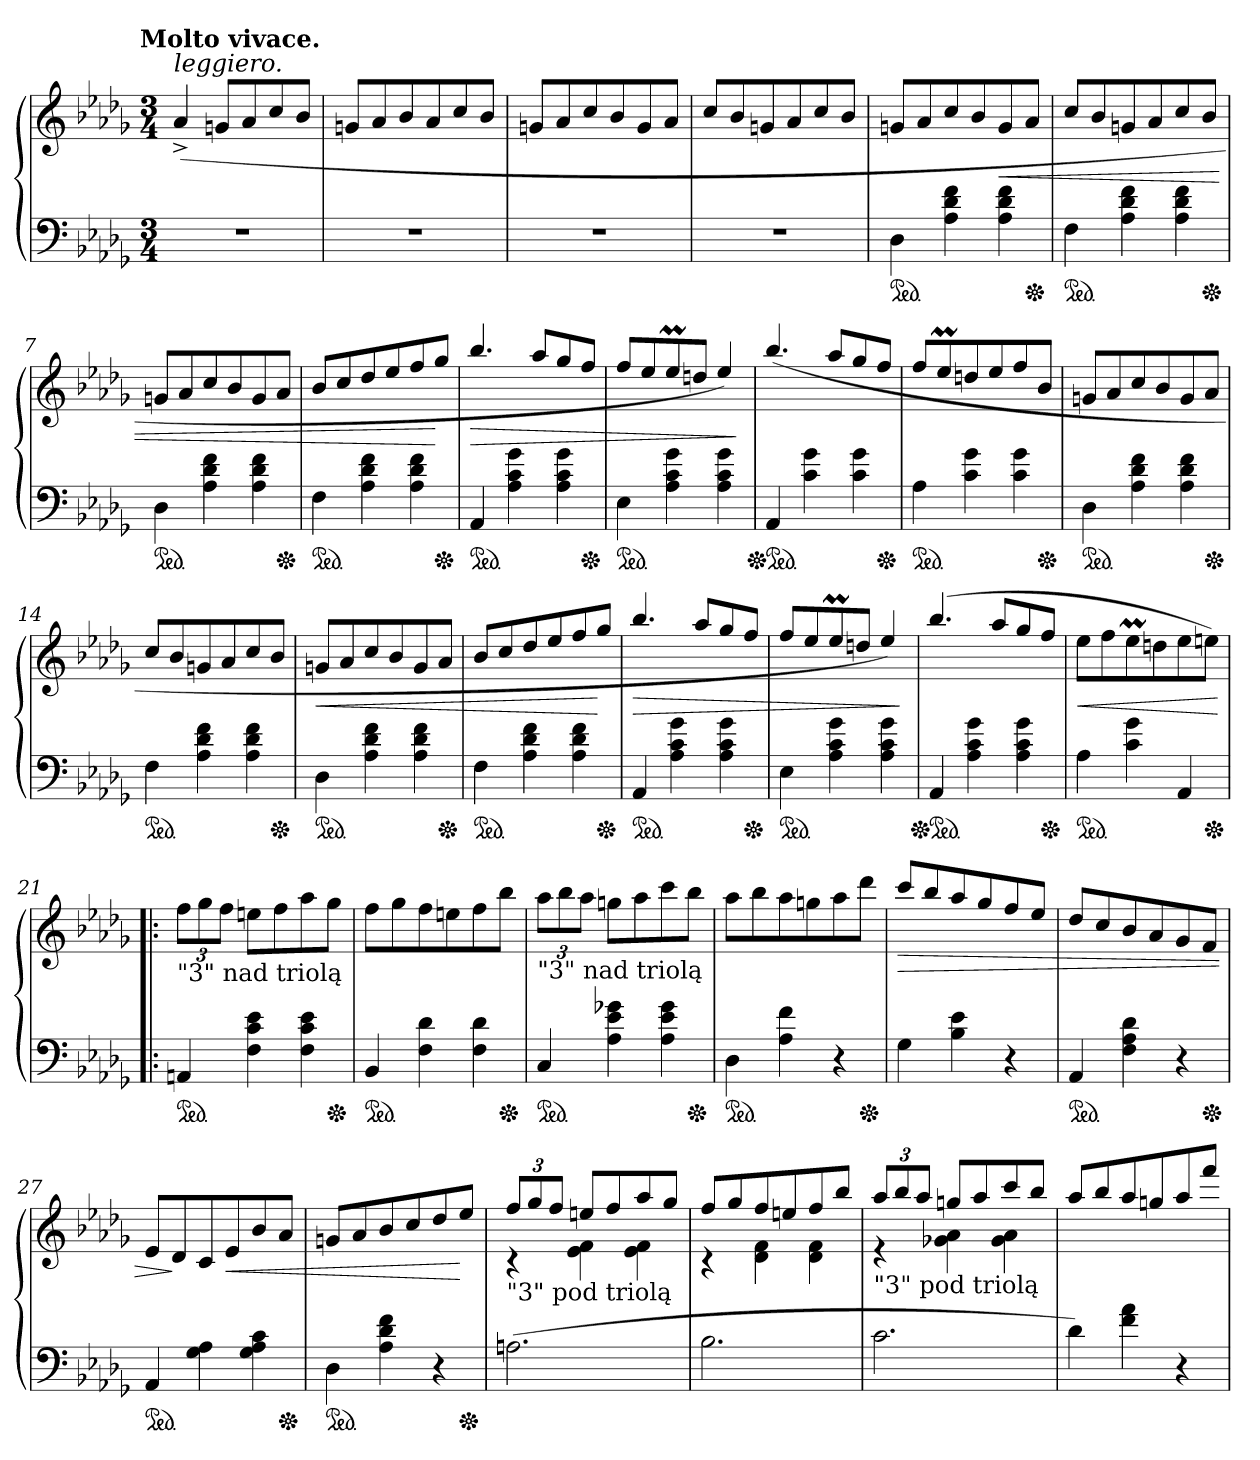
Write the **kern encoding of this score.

**kern	**kern	**dynam
*part2	*part1	*part1
*staff2	*staff1	*staff1
*clefF4	*clefG2	*
*k[b-e-a-d-g-]	*k[b-e-a-d-g-]	*
!!LO:TX:omd:t=Molto vivace.
*M3/4	*M3/4	*
=1	=1	=1
!	!LO:TX:a:i:t=leggiero.	!
2.rF	(>4a-^<	.
.	8gnL	.
.	8a-	.
.	8cc	.
.	8b-J	.
=2	=2	=2
2.rF	8gnL	.
.	8a-	.
.	8b-	.
.	8a-	.
.	8cc	.
.	8b-J	.
=3	=3	=3
2.rF	8gnL	.
.	8a-	.
.	8cc	.
.	8b-	.
.	8g	.
.	8a-J	.
=4	=4	=4
2.rF	8ccL	.
.	8b-	.
.	8gn	.
.	8a-	.
.	8cc	.
.	8b-J	.
=5	=5	=5
*ped	*	*
*^	*	*
4D-	2ryy	8gnL	.
.	.	8a-	.
4A- 4d- 4f	.	8cc	.
.	.	8b-	.
!	!	!	!LO:HP:b
4A- 4d- 4f	8ryy	8g	<
*Xped	*	*	*
.	8ryy	8a-J	.
=6	=6	=6	=6
*ped	*	*	*
4F	2ryy	8ccL	.
.	.	8b-	.
4A- 4d- 4f	.	8gn	.
.	.	8a-	.
4A- 4d- 4f	8ryy	8cc	.
*Xped	*	*	*
.	8ryy	8b-J	.
=7	=7	=7	=7
*ped	*	*	*
4D-	2ryy	8gnL	.
.	.	8a-	.
4A- 4d- 4f	.	8cc	.
.	.	8b-	.
4A- 4d- 4f	8ryy	8g	.
*Xped	*	*	*
.	8ryy	8a-J	.
=8	=8	=8	=8
*ped	*	*	*
4F	2ryy	8b-/L	.
.	.	8cc/	.
4A- 4d- 4f	.	8dd-/	.
.	.	8ee-/	.
4A- 4d- 4f	8ryy	8ff/	.
*Xped	*	*	*
.	8ryy	8gg-/J	[
=9	=9	=9	=9
!	!	!	!LO:HP:b
*ped	*	*	*
4AA-	2ryy	4.bb-/	>
4A-\ 4c\ 4g-\	.	.	.
.	.	8aa-/L	.
4A-\ 4c\ 4g-\	8ryy	8gg-/	.
*Xped	*	*	*
.	8ryy	8ff/J	.
*v	*v	*	*
=10	=10	=10
*ped	*	*
4E-	8ff/L	.
.	8ee-/	.
4A-\ 4c\ 4g-\	8ee-M/	.
.	8ddn/J	.
4A-\ 4c\ 4g-\	4ee-/)	.
.	.	]
=11	=11	=11
*^	*	*
*Xped	*	*	*
*ped	*	*	*
4AA-	2ryy	(>4.bb-/	.
4c\ 4g-\	.	.	.
.	.	8aa-/L	.
4c\ 4g-\	8ryy	8gg-/	.
*Xped	*	*	*
.	8ryy	8ff/J	.
=12	=12	=12	=12
*ped	*	*	*
4A-	2ryy	8ff/L	.
.	.	8ee-M/	.
4c\ 4g-\	.	8ddn/	.
.	.	8ee-/	.
4c\ 4g-\	8ryy	8ff/	.
*Xped	*	*	*
.	8ryy	8b-/J	.
=13	=13	=13	=13
*ped	*	*	*
4D-	2ryy	8gnL	.
.	.	8a-	.
4A- 4d- 4f	.	8cc	.
.	.	8b-	.
4A- 4d- 4f	8ryy	8g	.
*Xped	*	*	*
.	8ryy	8a-J	.
=14	=14	=14	=14
*ped	*	*	*
4F	2ryy	8ccL	.
.	.	8b-	.
4A- 4d- 4f	.	8gn	.
.	.	8a-	.
4A- 4d- 4f	8ryy	8cc	.
*Xped	*	*	*
.	8ryy	8b-J	.
=15	=15	=15	=15
!	!	!	!LO:HP:b
*ped	*	*	*
4D-	2ryy	8gnL	<
.	.	8a-	.
4A- 4d- 4f	.	8cc	.
.	.	8b-	.
4A- 4d- 4f	8ryy	8g	.
*Xped	*	*	*
.	8ryy	8a-J	.
=16	=16	=16	=16
*ped	*	*	*
4F	2ryy	8b-/L	.
.	.	8cc/	.
4A- 4d- 4f	.	8dd-/	.
.	.	8ee-/	.
4A- 4d- 4f	8ryy	8ff/	.
*Xped	*	*	*
.	8ryy	8gg-/J	[
=17	=17	=17	=17
!	!	!	!LO:HP:b
*ped	*	*	*
4AA-	2ryy	4.bb-/	>
4A-\ 4c\ 4g-\	.	.	.
.	.	8aa-/L	.
4A-\ 4c\ 4g-\	8ryy	8gg-/	.
*Xped	*	*	*
.	8ryy	8ff/J	.
*v	*v	*	*
=18	=18	=18
*ped	*	*
4E-	8ff/L	.
.	8ee-/	.
4A-\ 4c\ 4g-\	8ee-M/	.
.	8ddn/J	.
4A-\ 4c\ 4g-\	4ee-/)	.
.	.	]
=19	=19	=19
*^	*	*
*Xped	*	*	*
*ped	*	*	*
4AA-	2ryy	(4.bb-/	.
4A-\ 4c\ 4g-\	.	.	.
.	.	8aa-/L	.
4A-\ 4c\ 4g-\	8ryy	8gg-/	.
*Xped	*	*	*
.	8ryy	8ff/J	.
=20	=20	=20	=20
!	!	!	!LO:HP:b
*ped	*	*	*
4A-	2ryy	8ee-L	<
.	.	8ff	.
4c 4g-	.	8ee-M	.
.	.	8ddn	.
4AA-	8ryy	8ee-	.
*Xped	*	*	*
.	8ryy	8eenJ)	.
.	.	.	[
=21!|:	=21!|:	=21!|:	=21!|:
!	!	!LO:TX:b:t="3" nad triolą	!
*ped	*	*	*
4AAn	2ryy	12ffL	.
.	.	12gg-	.
.	.	12ffJ	.
4F 4c 4e-	.	8eenL	.
.	.	8ff	.
4F 4c 4e-	8ryy	8aa-	.
*Xped	*	*	*
.	8ryy	8gg-J	.
=22	=22	=22	=22
*ped	*	*	*
4BB-	2ryy	8ffL	.
.	.	8gg-	.
4F 4d-	.	8ff	.
.	.	8een	.
4F 4d-	8ryy	8ff	.
*Xped	*	*	*
.	8ryy	8bb-J	.
=23	=23	=23	=23
!	!	!LO:TX:b:t="3" nad triolą	!
*ped	*	*	*
4C	2ryy	12aa-L	.
.	.	12bb-	.
.	.	12aa-J	.
4A- 4e- 4g-X	.	8ggnL	.
.	.	8aa-	.
4A- 4e- 4g-	8ryy	8ccc	.
*Xped	*	*	*
.	8ryy	8bb-J	.
=24	=24	=24	=24
*ped	*	*	*
4D-	2ryy	8aa-L	.
.	.	8bb-	.
4A- 4f	.	8aa-	.
.	.	8ggn	.
4r	8ryy	8aa-	.
*Xped	*	*	*
.	8ryy	8ddd-J	.
=25	=25	=25	=25
!	!	!	!LO:HP:b
*v	*v	*	*
4G-	8ccc/L	>
.	8bb-/	.
4B-\ 4e-\	8aa-/	.
.	8gg-/	.
4r	8ff/	.
.	8ee-/J	.
=26	=26	=26
*ped	*	*
*^	*	*
4AA-	2ryy	8dd-L	.
.	.	8cc	.
4F 4A- 4d-	.	8b-	.
.	.	8a-	.
4r	8ryy	8g-	.
*Xped	*	*	*
.	8ryy	8fJ	.
=27	=27	=27	=27
*ped	*	*	*
4AA-	2ryy	8e-L	.
.	.	8d-	]
4G- 4A-	.	8c	.
!	!	!	!LO:HP:b
.	.	8e-	<
4G- 4A- 4c	8ryy	8b-	.
*Xped	*	*	*
.	8ryy	8a-J	.
=28	=28	=28	=28
*ped	*	*	*
4D-	2ryy	8gn/L	.
.	.	8a-/	.
4A- 4d- 4f	.	8b-/	.
.	.	8cc/	.
4r	8ryy	8dd-/	.
*Xped	*	*	*
.	8ryy	8ee-/J	[
=29	=29	=29	=29
*	*	*^	*
!	!	!LO:TX:b:t="3" pod triolą	!	!
*v	*v	*	*	*
(2.An	12ffL	4rc	.
.	12gg-	.	.
.	12ffJ	.	.
.	8eenL	4e- 4f	.
.	8ff	.	.
.	8aa-	4e- 4f	.
.	8gg-J	.	.
=30	=30	=30	=30
2.B-	8ffL	4rc	.
.	8gg-	.	.
.	8ff	4d- 4f	.
.	8een	.	.
.	8ff	4d- 4f	.
.	8bb-J	.	.
=31	=31	=31	=31
!	!LO:TX:b:t="3" pod triolą	!	!
2.c	12aa-L	4re	.
.	12bb-	.	.
.	12aa-J	.	.
.	8ggnL	4g-X 4a-	.
.	8aa-	.	.
.	8ccc	4g- 4a-	.
.	8bb-J	.	.
*	*v	*v	*
=32	=32	=32
4d-)	8aa-/L	.
.	8bb-/	.
4f\ 4a-\	8aa-/	.
.	8ggn/	.
4r	8aa-/	.
.	8fff/J	.
=	=	=
*-	*-	*-
